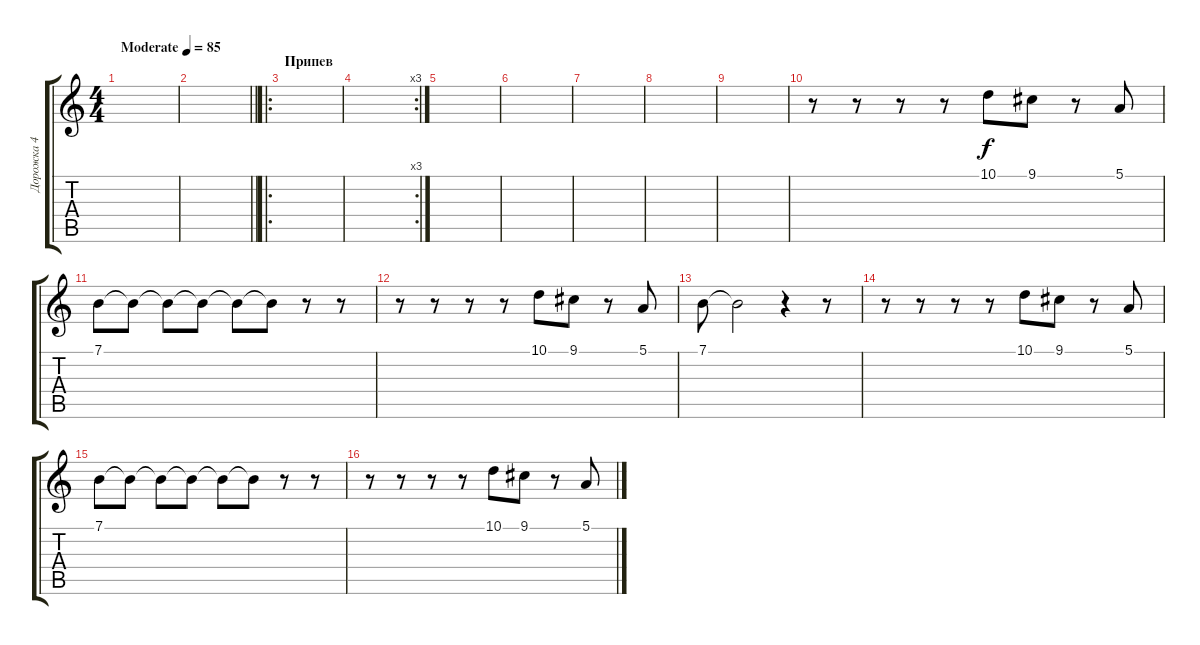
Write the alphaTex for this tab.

\track ("Дорожка 4" "Дорожка 4") {instrument fx7echoes}
\staff {score tabs}
\tuning (E4 B3 G3 D3 A2 E2) {hide}
\ts (4 4)
\tempo (85 "Moderate")
\clef g2
\ks c
|
\barLineRight lightlight
|
\ro
\section ("" "Припев")
|
\rc 3
|
|
|
|
|
|
r.8 r.8 r.8 r.8 10.1.8 9.1.8 r.8 5.1.8 |
7.1.8 7.1{t}.8 7.1{t}.8 7.1{t}.8 7.1{t}.8 7.1{t}.8 r.8 r.8 |
r.8 r.8 r.8 r.8 10.1.8 9.1.8 r.8 5.1.8 |
7.1.8 7.1{t}.2 r.4 r.8 |
r.8 r.8 r.8 r.8 10.1.8 9.1.8 r.8 5.1.8 |
7.1.8 7.1{t}.8 7.1{t}.8 7.1{t}.8 7.1{t}.8 7.1{t}.8 r.8 r.8 |
r.8 r.8 r.8 r.8 10.1.8 9.1.8 r.8 5.1.8
